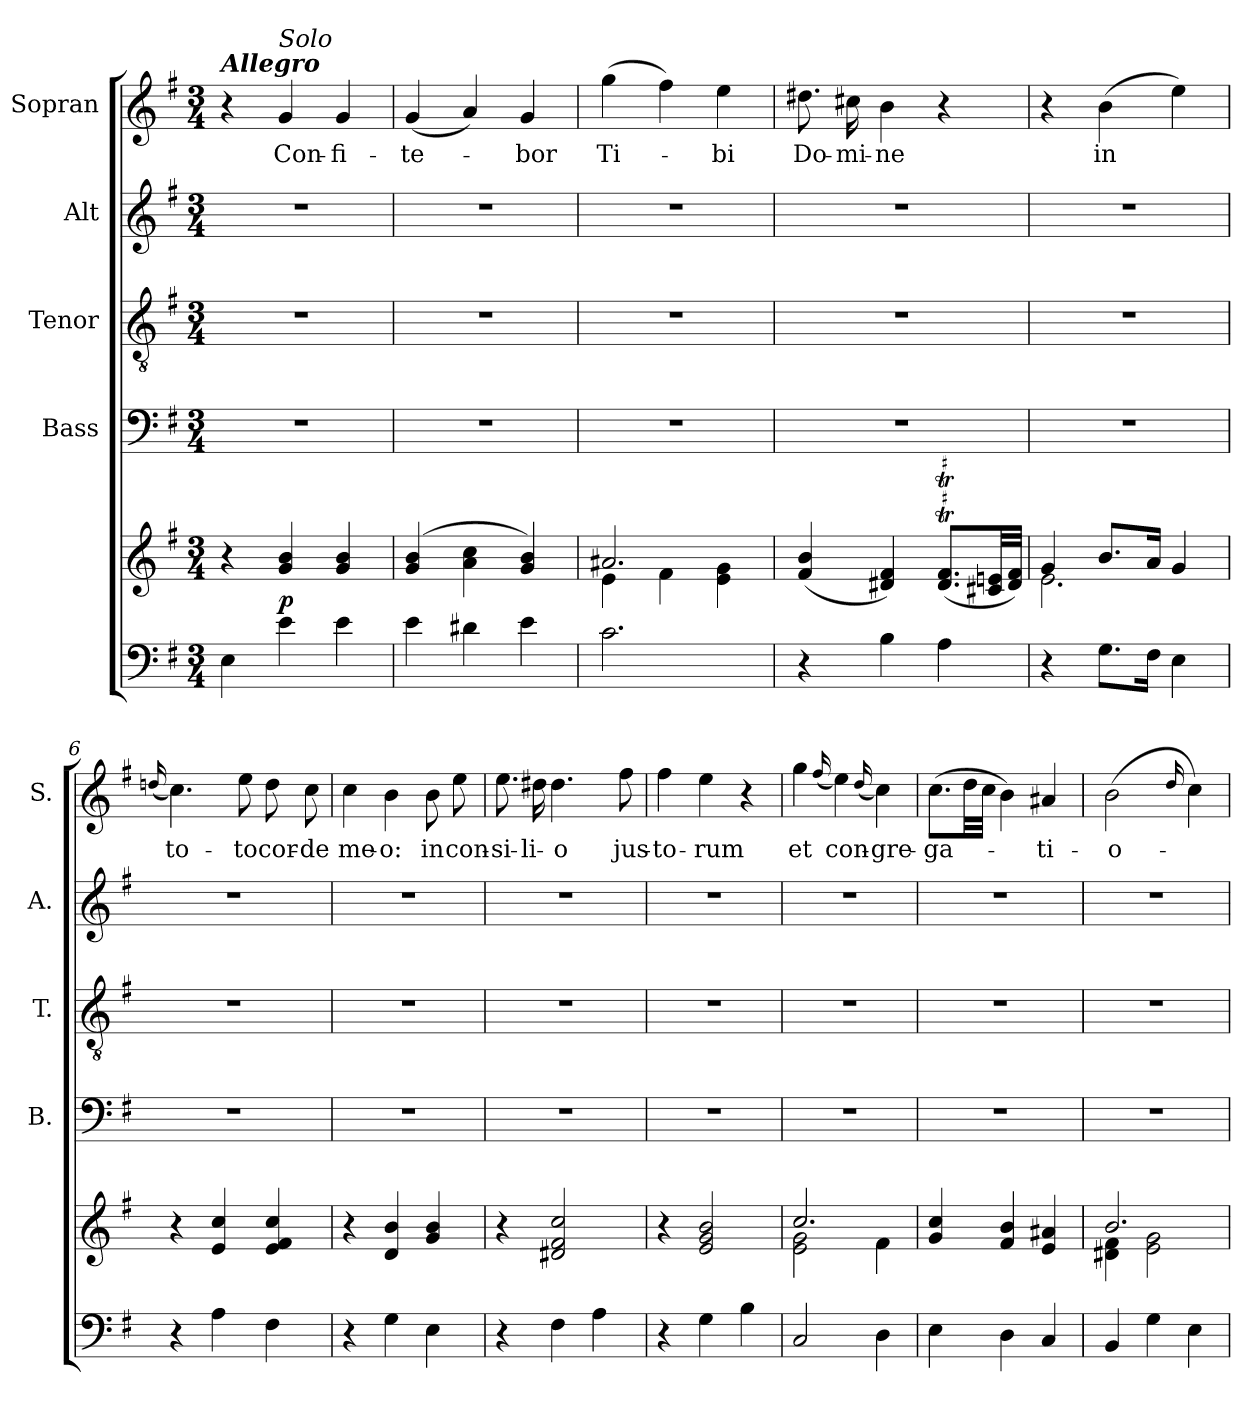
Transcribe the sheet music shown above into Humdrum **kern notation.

**kern	**kern	**dynam	**kern	**kern	**kern	**kern	**text
*part5	*part5	*part5	*part4	*part3	*part2	*part1	*part1
*staff6	*staff5	*staff5/6	*staff4	*staff3	*staff2	*staff1	*staff1
*	*	*	*I"Bass	*I"Tenor	*I"Alt	*I"Sopran	*
*	*	*	*I'B.	*I'T.	*I'A.	*I'S.	*
*clefF4	*clefG2	*	*clefF4	*clefGv2	*clefG2	*clefG2	*
*k[f#]	*k[f#]	*	*k[f#]	*k[f#]	*k[f#]	*k[f#]	*
*G:	*G:	*	*G:	*G:	*G:	*G:	*
*M3/4	*M3/4	*	*M3/4	*M3/4	*M3/4	*M3/4	*
=1	=1	=1	=1	=1	=1	=1	=1
!	!	!	!	!	!	!LO:TX:a:Bi:t=Allegro	!
4E\	4r	.	2.r	2.r	2.r	4r	.
!	!	!	!	!	!	!LO:TX:a:i:t=Solo	!
!	!	!LO:DY:a=2	!	!	!	!	!LO:LY:b
4e\	4g/ 4b/	p	.	.	.	4g/	Con-
!	!	!	!	!	!	!	!LO:LY:b
4e\	4g/ 4b/	.	.	.	.	4g/	-fi-
=2	=2	=2	=2	=2	=2	=2	=2
!	!	!	!	!	!	!	!LO:LY:b
4e\	(4g/ 4b/	.	2.r	2.r	2.r	(<4g/	-te-
4d#X\	4a\ 4cc\	.	.	.	.	4a/)	.
!	!	!	!	!	!	!	!LO:LY:b
4e\	4g/ 4b/)	.	.	.	.	4g/	-bor
=3	=3	=3	=3	=3	=3	=3	=3
*	*^	*	*	*	*	*	*
!	!	!	!	!	!	!	!	!LO:LY:b
2.c\	2.a#X/	4e\	.	2.r	2.r	2.r	(>4gg\	Ti-
.	.	4f#\	.	.	.	.	4ff#\)	.
!	!	!	!	!	!	!	!	!LO:LY:b
.	.	4e\ 4g\	.	.	.	.	4ee\	-bi
=4	=4	=4	=4	=4	=4	=4	=4	=4
!	!	!	!	!	!	!	!	!LO:LY:b
*	*v	*v	*	*	*	*	*	*
4r	(<4f#/ 4b/	.	2.r	2.r	2.r	8.dd#X\	Do-
!	!	!	!	!	!	!	!LO:LY:b
.	.	.	.	.	.	16cc#X\	-mi-
!	!	!	!	!	!	!	!LO:LY:b
4B\	4d#X/ 4f#/)	.	.	.	.	4b\	-ne
4A\	(<8.d#/T 8.f#/TL	.	.	.	.	4r	.
.	32c#X/ 32e/LL	.	.	.	.	.	.
.	32d#/ 32f#/JJJ)	.	.	.	.	.	.
=5	=5	=5	=5	=5	=5	=5	=5
*	*^	*	*	*	*	*	*
4r	4g/	2.e\	.	2.r	2.r	2.r	4r	.
!	!	!	!	!	!	!	!	!LO:LY:b
8.G\L	8.b/L	.	.	.	.	.	(>4b\	in
16F#\Jk	16a/Jk	.	.	.	.	.	.	.
4E\	4g/	.	.	.	.	.	4ee\)	.
*	*v	*v	*	*	*	*	*	*
!!LO:LB:g=z
=6	=6	=6	=6	=6	=6	=6	=6
.	.	.	.	.	.	(<16qqddn/	.
!	!	!	!	!	!	!	!LO:LY:b
4r	4r	.	2.r	2.r	2.r	4.cc\)	to-
4A\	4e/ 4cc/	.	.	.	.	.	.
!	!	!	!	!	!	!	!LO:LY:b
.	.	.	.	.	.	8ee\	-to
!	!	!	!	!	!	!	!LO:LY:b
4F#\	4e/ 4f#/ 4cc/	.	.	.	.	8dd\	cor-
!	!	!	!	!	!	!	!LO:LY:b
.	.	.	.	.	.	8cc\	-de
=7	=7	=7	=7	=7	=7	=7	=7
!	!	!	!	!	!	!	!LO:LY:b
4r	4r	.	2.r	2.r	2.r	4cc\	me-
!	!	!	!	!	!	!	!LO:LY:b
4G\	4d/ 4b/	.	.	.	.	4b\	-o:
!	!	!	!	!	!	!	!LO:LY:b
4E\	4g/ 4b/	.	.	.	.	8b\	in
!	!	!	!	!	!	!	!LO:LY:b
.	.	.	.	.	.	8ee\	con-
=8	=8	=8	=8	=8	=8	=8	=8
!	!	!	!	!	!	!	!LO:LY:b
4r	4r	.	2.r	2.r	2.r	8.ee\	-si-
!	!	!	!	!	!	!	!LO:LY:b
.	.	.	.	.	.	16dd#X\	-li-
!	!	!	!	!	!	!	!LO:LY:b
4F#\	2d#X/ 2f#/ 2cc/	.	.	.	.	4.dd#\	-o
4A\	.	.	.	.	.	.	.
!	!	!	!	!	!	!	!LO:LY:b
.	.	.	.	.	.	8ff#\	jus-
=9	=9	=9	=9	=9	=9	=9	=9
!	!	!	!	!	!	!	!LO:LY:b
4r	4r	.	2.r	2.r	2.r	4ff#\	-to-
!	!	!	!	!	!	!	!LO:LY:b
4G\	2e/ 2g/ 2b/	.	.	.	.	4ee\	-rum
4B\	.	.	.	.	.	4r	.
=10	=10	=10	=10	=10	=10	=10	=10
*	*^	*	*	*	*	*	*
!	!	!	!	!	!	!	!	!LO:LY:b
2C/	2.cc/	2e\ 2g\	.	2.r	2.r	2.r	4gg\	et
.	.	.	.	.	.	.	(<16qqff#/	.
!	!	!	!	!	!	!	!	!LO:LY:b
.	.	.	.	.	.	.	4ee\)	con-
.	.	.	.	.	.	.	(<16qqdd/	.
!	!	!	!	!	!	!	!	!LO:LY:b
4D\	.	4f#\	.	.	.	.	4cc\)	-gre-
=11	=11	=11	=11	=11	=11	=11	=11	=11
!	!	!	!	!	!	!	!	!LO:LY:b
*	*v	*v	*	*	*	*	*	*
4E\	4g/ 4cc/	.	2.r	2.r	2.r	(>8.cc\L	-ga-
.	.	.	.	.	.	32dd\LL	.
.	.	.	.	.	.	32cc\JJJ	.
4D\	4f#/ 4b/	.	.	.	.	4b\)	.
!	!	!	!	!	!	!	!LO:LY:b
4C/	4e/ 4a#X/	.	.	.	.	4a#X/	-ti-
!!LO:PB:g=z
=12	=12	=12	=12	=12	=12	=12	=12
*	*^	*	*	*	*	*	*
!	!	!	!	!	!	!	!	!LO:LY:b
4BB/	2.b/	4d#X\ 4f#\	.	2.r	2.r	2.r	(>2b\	-o-
4G\	.	2e\ 2g\	.	.	.	.	.	.
.	.	.	.	.	.	.	16qqdd/	.
4E\	.	.	.	.	.	.	4cc\)	.
*	*v	*v	*	*	*	*	*	*
=	=	=	=	=	=	=	=
*-	*-	*-	*-	*-	*-	*-	*-
